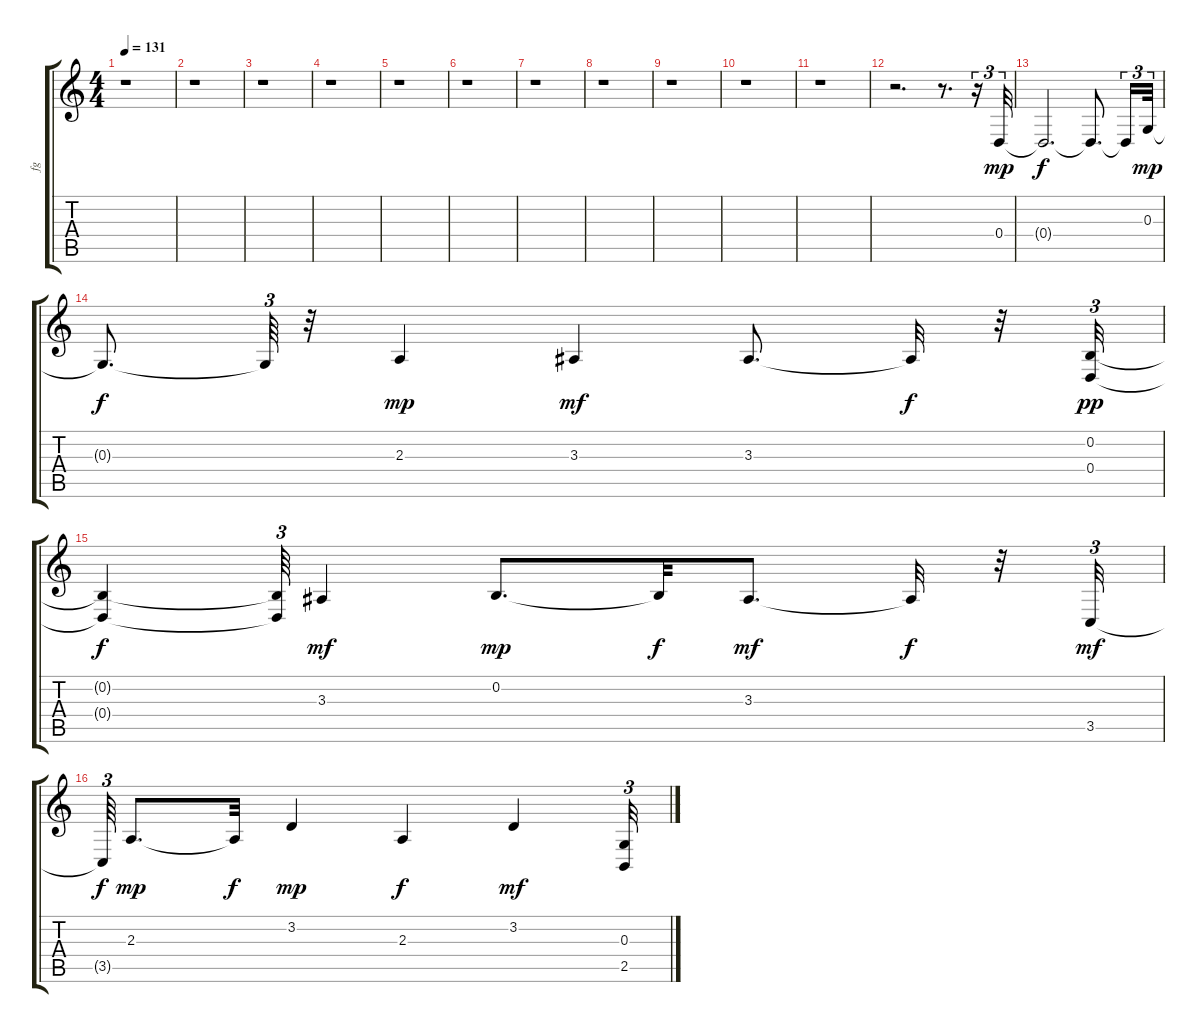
\track ("fg" "fg") {instrument bassoon}
\staff {score tabs}
\tuning (E4 B3 G3 D3 A2 E2) {hide}
\ts (4 4)
\tempo 131
\clef g2
\ks c
r.1{dy f} |
r.1 |
r.1 |
r.1 |
r.1 |
r.1 |
r.1 |
r.1 |
r.1 |
r.1 |
r.1 |
r.2{d} r.8{d} r.16{tu (3 2)} 0.4.32{tu (3 2) dy mp} |
0.4{t}.2{d dy f} 0.4{t}.8{d} 0.4{t}.16{tu (3 2)} 0.3.32{tu (3 2) dy mp} |
0.3{t}.8{d dy f} 0.3{t}.64{tu (3 2)} r.32 2.3.4{dy mp} 3.3.4{dy mf} 3.3.8{d} 3.3{t}.32{dy f} r.32 (0.2 0.4).32{tu (3 2) dy pp} |
(0.2{t} 0.4{t}).4{dy f} (0.2{t} 0.4{t}).64{tu (3 2)} 3.3.4{dy mf} 0.2.8{d dy mp} 0.2{t}.32{dy f} 3.3.8{d dy mf} 3.3{t}.32{dy f} r.32 3.5.32{tu (3 2) dy mf} |
3.5{t}.64{tu (3 2) dy f} 2.3.8{d dy mp} 2.3{t}.32{dy f} 3.2.4{dy mp} 2.3.4{dy f} 3.2.4{dy mf} (0.3 2.5).32{tu (3 2)}
